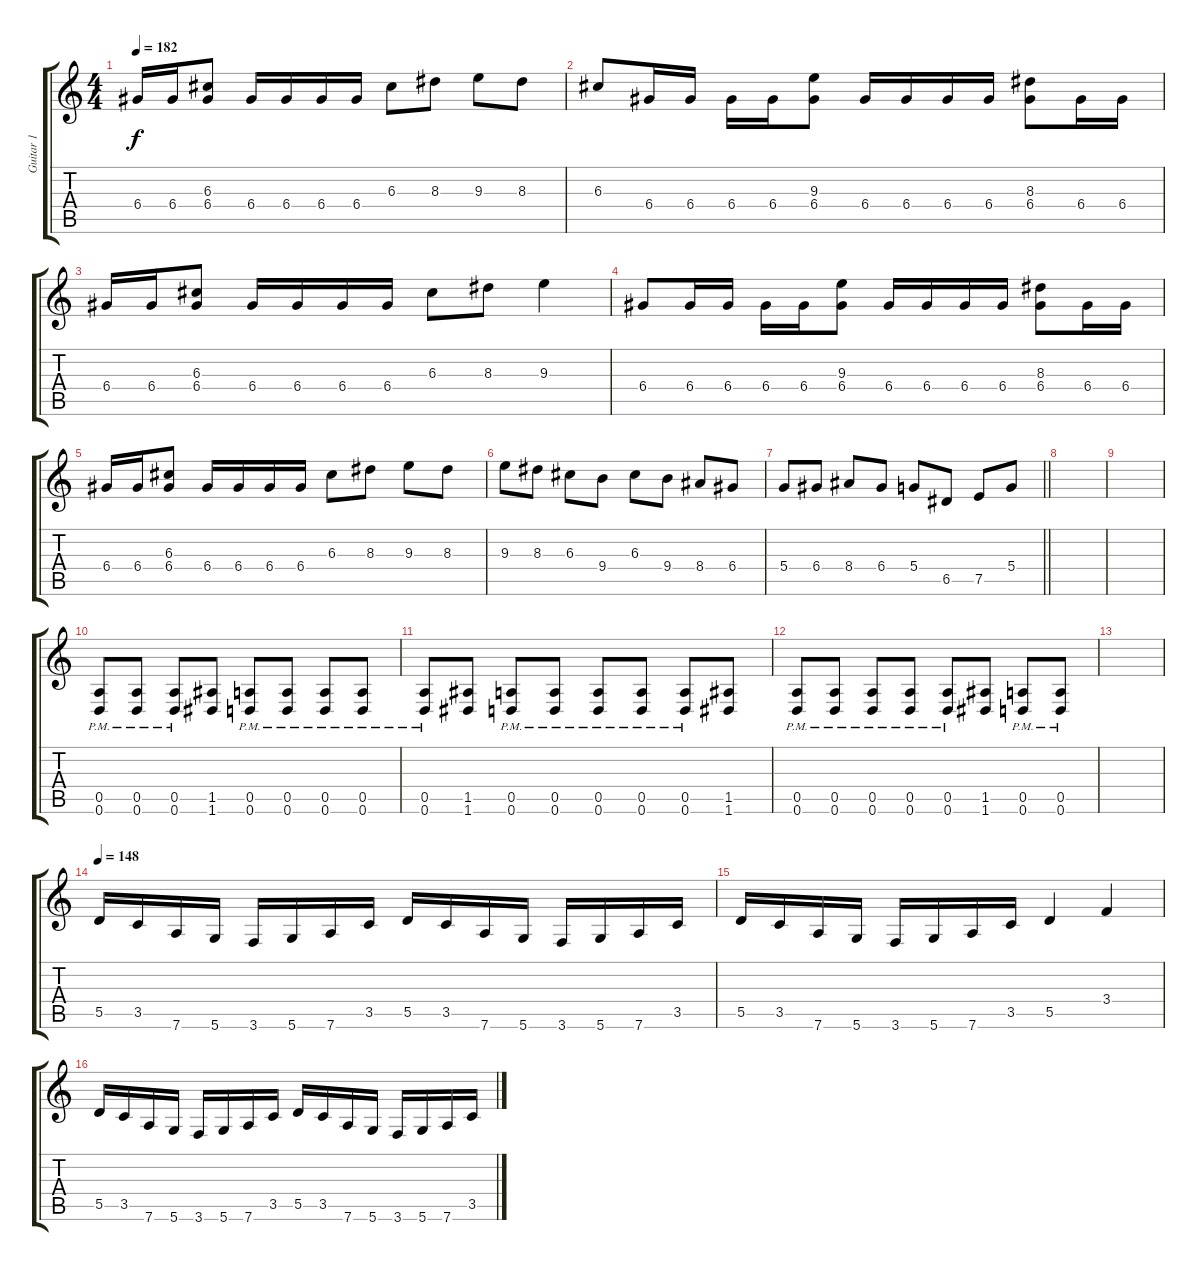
\track ("Guitar 1" "Guitar 1") {instrument distortionguitar}
\staff {score tabs}
\tuning (E4 B3 G3 D3 A2 D2) {hide}
\ts (4 4)
\tempo 182
\clef g2
\ks c
6.4.16{dy f} 6.4.16 (6.3 6.4).8 6.4.16 6.4.16 6.4.16 6.4.16 6.3.8 8.3.8 9.3.8 8.3.8 |
6.3.8 6.4.16 6.4.16 6.4.16 6.4.16 (9.3 6.4).8 6.4.16 6.4.16 6.4.16 6.4.16 (8.3 6.4).8 6.4.16 6.4.16 |
6.4.16 6.4.16 (6.3 6.4).8 6.4.16 6.4.16 6.4.16 6.4.16 6.3.8 8.3.8 9.3.4 |
6.4.8 6.4.16 6.4.16 6.4.16 6.4.16 (9.3 6.4).8 6.4.16 6.4.16 6.4.16 6.4.16 (8.3 6.4).8 6.4.16 6.4.16 |
6.4.16 6.4.16 (6.3 6.4).8 6.4.16 6.4.16 6.4.16 6.4.16 6.3.8 8.3.8 9.3.8 8.3.8 |
9.3.8 8.3.8 6.3.8 9.4.8 6.3.8 9.4.8 8.4.8 6.4.8 |
\barLineRight lightlight
5.4.8 6.4.8 8.4.8 6.4.8 5.4.8 6.5.8 7.5.8 5.4.8 |
|
|
(0.5{pm} 0.6{pm}).8 (0.5{pm} 0.6{pm}).8 (0.5{pm} 0.6{pm}).8 (1.5 1.6).8 (0.5{pm} 0.6{pm}).8 (0.5{pm} 0.6{pm}).8 (0.5{pm} 0.6{pm}).8 (0.5{pm} 0.6{pm}).8 |
(0.5{pm} 0.6{pm}).8 (1.5 1.6).8 (0.5{pm} 0.6{pm}).8 (0.5{pm} 0.6{pm}).8 (0.5{pm} 0.6{pm}).8 (0.5{pm} 0.6{pm}).8 (0.5{pm} 0.6{pm}).8 (1.5 1.6).8 |
(0.5{pm} 0.6{pm}).8 (0.5{pm} 0.6{pm}).8 (0.5{pm} 0.6{pm}).8 (0.5{pm} 0.6{pm}).8 (0.5{pm} 0.6{pm}).8 (1.5 1.6).8 (0.5{pm} 0.6{pm}).8 (0.5{pm} 0.6{pm}).8 |
|
\tempo 148
5.5.16 3.5.16 7.6.16 5.6.16 3.6.16 5.6.16 7.6.16 3.5.16 5.5.16 3.5.16 7.6.16 5.6.16 3.6.16 5.6.16 7.6.16 3.5.16 |
5.5.16 3.5.16 7.6.16 5.6.16 3.6.16 5.6.16 7.6.16 3.5.16 5.5.4 3.4.4 |
5.5.16 3.5.16 7.6.16 5.6.16 3.6.16 5.6.16 7.6.16 3.5.16 5.5.16 3.5.16 7.6.16 5.6.16 3.6.16 5.6.16 7.6.16 3.5.16
